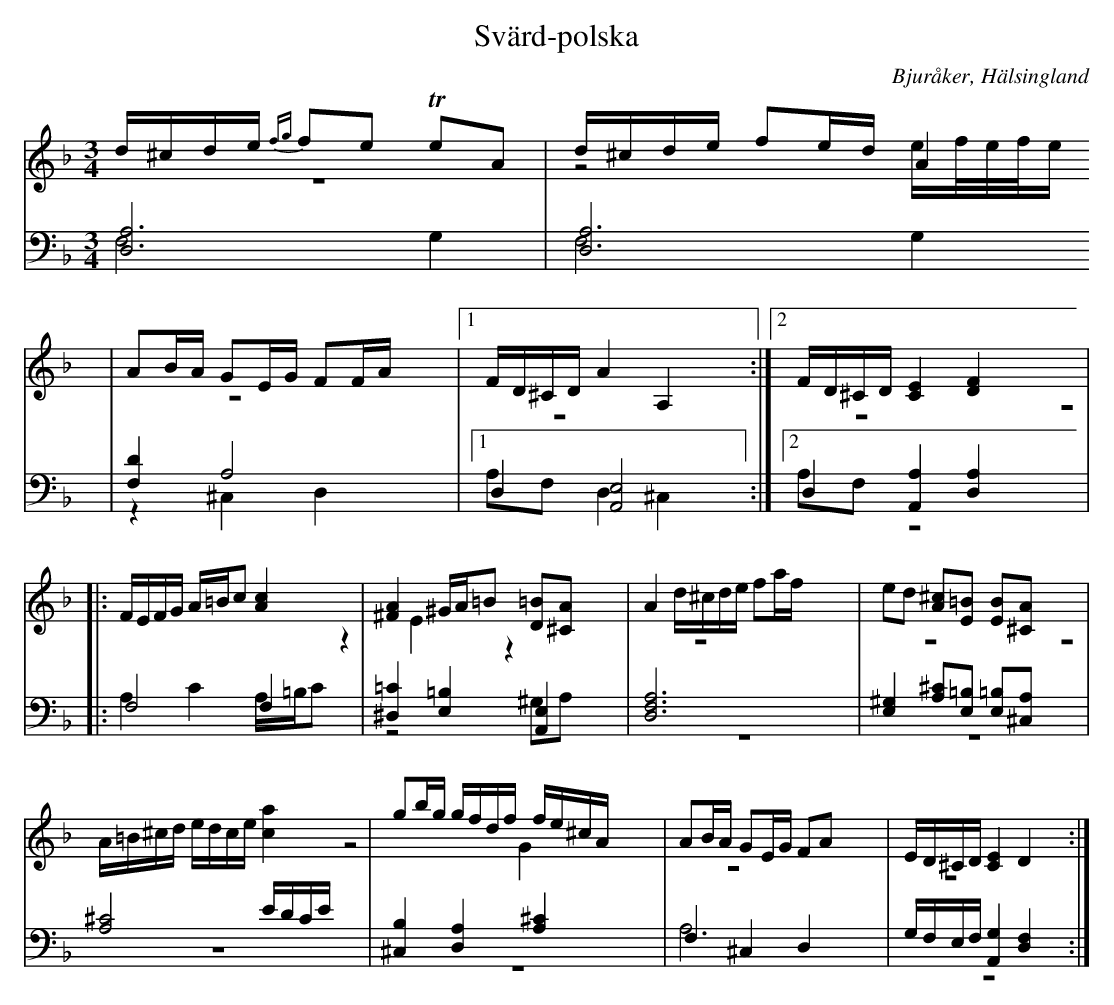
X:1
T: Svärd-polska
O: Bjuråker, Hälsingland
M: 3/4
L: 1/8
K: Dm
V:1
V:2 merge
V:3
V:4 merge
V:1
d/^c/d/e/ {fg}fe TeA|d/^c/d/e/ fe/d/ A2|AB/A/ GE/G/ FF/A/|1 F/D/^C/D/ A2 A,2:|2 F/D/^C/D/ [C2E2] [D2F2]|
|:F/E/F/G/ A/=B/c [A2c2]|[^F2A2] ^G/A/=B [D=B][^CA]|A2 d/^c/d/e/ fa/f/|ed [A^c][E=B] [EB][^CA]|
A/=B/^c/d/ e/d/c/e/ [c2a2]|gb/g/ g/f/d/f/ f/e/^c/A/|AB/A/ GE/G/ FA|E/D/^C/D/ [C2E2] D2:|
V:2
z6|z4 e/f//e//f//e/|z6|1 z6:|2 z6|
|:z6|z2 E2 z2|z6|z6|
z6|z4 G2|z6|z6:|
V:3 clef=bass
[D,6A,6]|[D,6A,6]|[F,2D2] A,4|1 D,2 [A,,4E,4]:|2 D,2 [A,,2A,2] [D,2A,2]|
|:F,4 F,2|[^D,2=C2] [E,2=B,2] [A,,2E,2]|[D,6F,6A,6]|[E,2^G,2] [A,^C][E,=B,] [E,=B,][^C,A,]|
[A,4^C4] E/D/C/E/|[^C,2B,2]  [D,2A,2] [A,2^C2]|F,2 ^C,2 D,2|G,/F,/E,/F,/ [A,,2G,2] [D,2F,2]:|
V:4 clef=bass
F,4 G,2|F,4 G,2|z2 ^C,2 D,2|1 A,F, D,2 ^C,2:|2 A,F,  z4|
|:A,2 C2 A,/=B,/C|z4 ^G,A,|z6|z6|
z6|z6|A,6|z6:|
